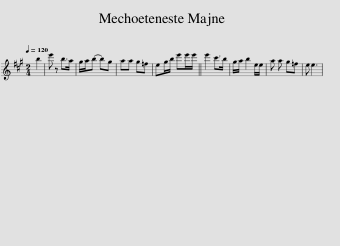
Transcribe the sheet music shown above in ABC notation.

X:1
L:1/8
Q:1/4=120
M:2/4
I:linebreak $
K:A
V:1 treble
V:1
 b2 | e' z b>a | g/a/(b b)g | aa g=f | eg/b/ e'e'/e'/ || %5
 e'2 c'>b | g/a/ b2 e/e/ | a a g=f | e e3 | %9
